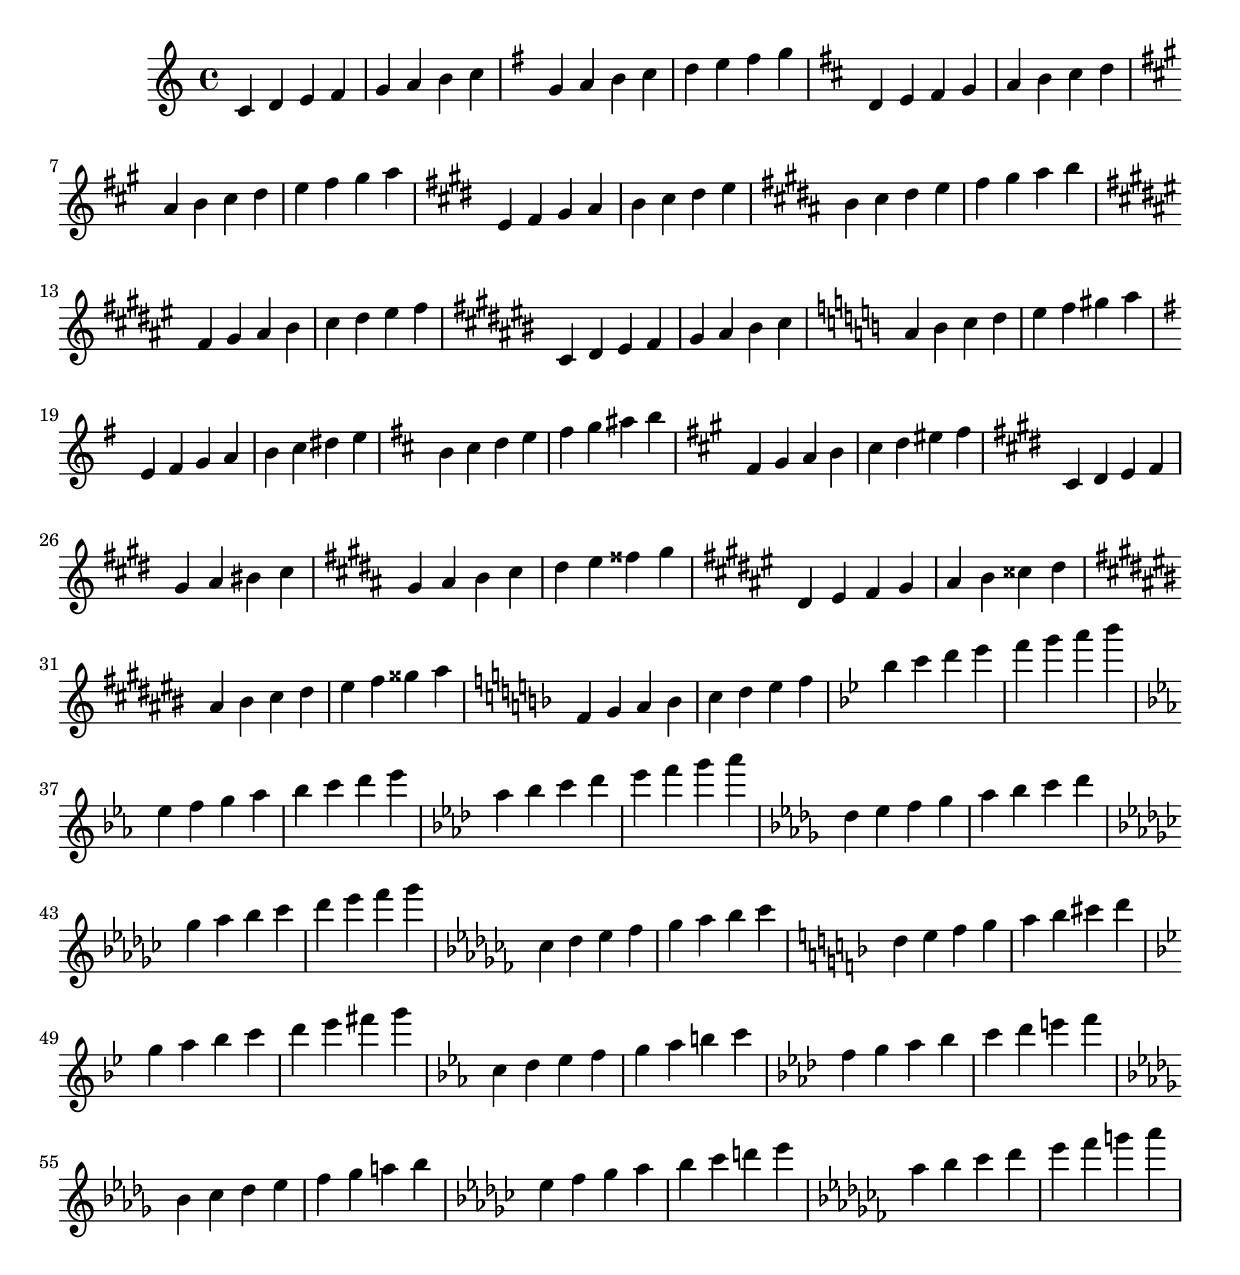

\version "2.6.0"
% candidate for regression.  -gp
\header {
  texidoc="Converting LilyPond input to MIDI and then again back with
  @code{midi2ly.py} is a reversible procedure in some simple cases,
  which mean that the original @code{.ly} -file and the one converted 
  back from the generated @code{.midi} -file do not differ.
  Here are produced some scales.
  
  "
}

%{
  This means, doing:

    lilypond input/test/midi-scales.ly
    midi2ly midi-scales.midi
    diff -u input/test/midi-scales.ly midi-scales-midi.ly

  should show no differences at all in \key commands or notes.

  Therefore, do not reformat this file unless midi2ly changes.

  1.7.30 reformatted, because
  midi2ly now outpts 1 bar per line and adds bar checks and numbers.

%}

scales =  \relative c {

  % [INSTRUMENT_NAME] bright acoustic
  \key c \major  % sharp-major
  c'4 d e f |
  g a b c |

  \key g \major
  g a b c |
  d e fis g |

  \key d \major
  d, e fis g |
  a b cis d |

  \key a \major
  a b cis d |
  e fis gis a |

  \key e \major
  e, fis gis a |
  b cis dis e |

  \key b \major
  b cis dis e |
  fis gis ais b |

  \key fis \major
  fis, gis ais b |
  cis dis eis fis |

  \key cis \major
  cis, dis eis fis |
  gis ais bis cis |

  \key a \minor  % sharp-minor
  a b c d |
  e f gis a |

  \key e \minor
  e, fis g a |
  b c dis e |

  \key b \minor
  b cis d e |
  fis g ais b |

  \key fis \minor
  fis, gis a b |
  cis d eis fis |

  \key cis \minor
  cis, dis e fis |
  gis a bis cis |

  \key gis \minor
  gis ais b cis |
  dis e fisis gis |

  \key dis \minor
  dis, eis fis gis |
  ais b cisis dis |

  \key ais \minor
  ais bis cis dis |
  eis fis gisis ais |

  \key f \major  % flat-major
  f, g a bes |
  c d e f |

  \key bes \major
  bes c d ees |
  f g a bes |

  \key ees \major
  ees,, f g aes |
  bes c d ees |

  \key aes \major
  aes, bes c des |
  ees f g aes |

  \key des \major
  des,, ees f ges |
  aes bes c des |

  \key ges \major
  ges, aes bes ces |
  des ees f ges |

  \key ces \major
  ces,, des ees fes |
  ges aes bes ces |

  \key d \minor  % flat-minor
  d, e f g |
  a bes cis d |

  \key g \minor
  g, a bes c |
  d ees fis g |

  \key c \minor
  c,, d ees f |
  g aes b c |

  \key f \minor
  f, g aes bes |
  c des e f |

  \key bes \minor
  bes,, c des ees |
  f ges a bes |

  \key ees \minor
  ees, f ges aes |
  bes ces d ees |

  \key aes \minor
  aes, bes ces des |
  ees fes g aes |
}

\score {
  \context Voice \scales
  \layout { }
  \midi { }
}

